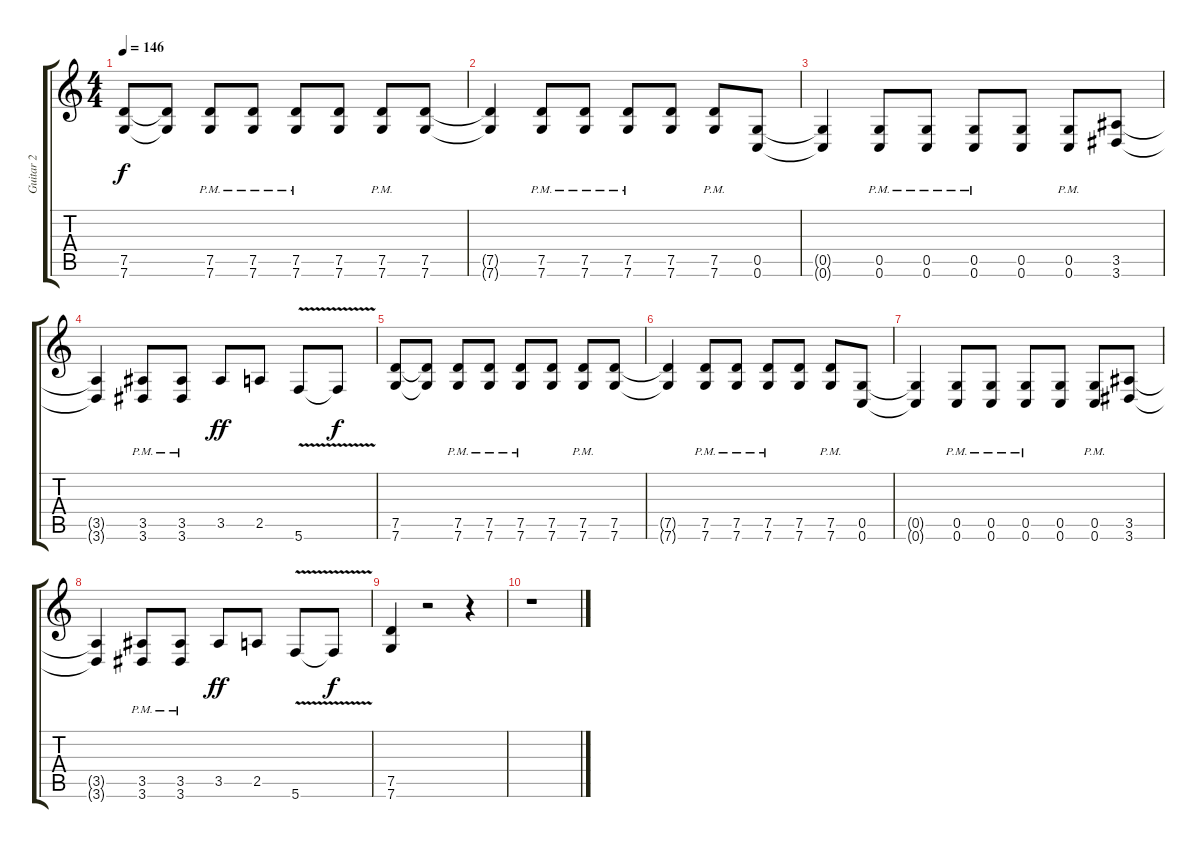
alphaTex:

\track ("Guitar 2" "Guitar 2") {instrument overdrivenguitar}
\staff {score tabs}
\tuning (D4 A3 F3 C3 G2 C2) {hide}
\ts (4 4)
\tempo 146
\clef g2
\ks c
(7.5 7.6).8{dy f} (7.5{t} 7.6{t}).8 (7.5{pm} 7.6{pm}).8 (7.5{pm} 7.6{pm}).8 (7.5{pm} 7.6{pm}).8 (7.5 7.6).8 (7.5{pm} 7.6{pm}).8 (7.5 7.6).8 |
(7.5{t} 7.6{t}).4 (7.5{pm} 7.6{pm}).8 (7.5{pm} 7.6{pm}).8 (7.5{pm} 7.6{pm}).8 (7.5 7.6).8 (7.5{pm} 7.6{pm}).8 (0.5 0.6).8 |
(0.5{t} 0.6{t}).4 (0.5{pm} 0.6{pm}).8 (0.5{pm} 0.6{pm}).8 (0.5{pm} 0.6{pm}).8 (0.5 0.6).8 (0.5{pm} 0.6{pm}).8 (3.5 3.6).8 |
(3.5{t} 3.6{t}).4 (3.5{pm} 3.6{pm}).8 (3.5{pm} 3.6{pm}).8 3.5.8{dy ff} 2.5.8 5.6{v}.8 5.6{t}.8{dy f} |
(7.5 7.6).8 (7.5{t} 7.6{t}).8 (7.5{pm} 7.6{pm}).8 (7.5{pm} 7.6{pm}).8 (7.5{pm} 7.6{pm}).8 (7.5 7.6).8 (7.5{pm} 7.6{pm}).8 (7.5 7.6).8 |
(7.5{t} 7.6{t}).4 (7.5{pm} 7.6{pm}).8 (7.5{pm} 7.6{pm}).8 (7.5{pm} 7.6{pm}).8 (7.5 7.6).8 (7.5{pm} 7.6{pm}).8 (0.5 0.6).8 |
(0.5{t} 0.6{t}).4 (0.5{pm} 0.6{pm}).8 (0.5{pm} 0.6{pm}).8 (0.5{pm} 0.6{pm}).8 (0.5 0.6).8 (0.5{pm} 0.6{pm}).8 (3.5 3.6).8 |
(3.5{t} 3.6{t}).4 (3.5{pm} 3.6{pm}).8 (3.5{pm} 3.6{pm}).8 3.5.8{dy ff} 2.5.8 5.6{v}.8 5.6{t}.8{dy f} |
(7.5 7.6).4 r.2 r.4 |
r.1
